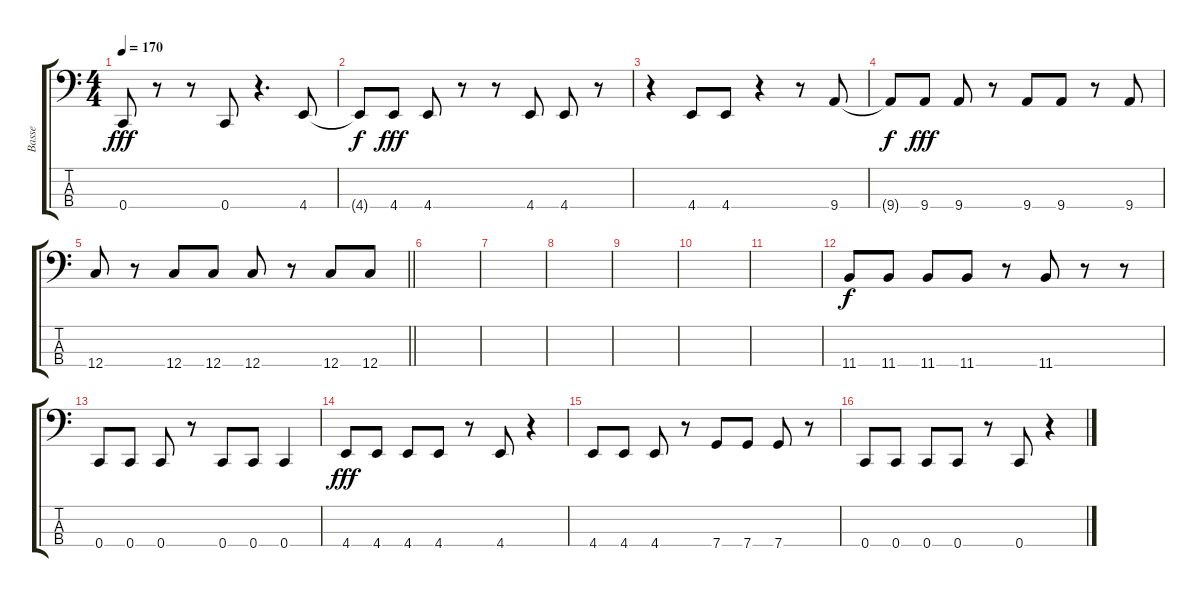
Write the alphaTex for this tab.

\track ("Basse" "Basse") {instrument electricbassfinger}
\staff {score tabs}
\tuning (F2 C2 G1 C1) {hide}
\ts (4 4)
\tempo 170
\clef f4
\ks c
0.4.8{dy fff} r.8 r.8 0.4.8 r.4{d} 4.4.8 |
4.4{t}.8{dy f} 4.4.8{dy fff} 4.4.8 r.8 r.8 4.4.8 4.4.8 r.8 |
r.4 4.4.8 4.4.8 r.4 r.8 9.4.8 |
9.4{t}.8{dy f} 9.4.8{dy fff} 9.4.8 r.8 9.4.8 9.4.8 r.8 9.4.8 |
\barLineRight lightlight
12.4.8 r.8 12.4.8 12.4.8 12.4.8 r.8 12.4.8 12.4.8 |
|
|
|
|
|
|
11.4.8{dy f} 11.4.8 11.4.8 11.4.8 r.8 11.4.8 r.8 r.8 |
0.4.8 0.4.8 0.4.8 r.8 0.4.8 0.4.8 0.4.4 |
4.4.8{dy fff} 4.4.8 4.4.8 4.4.8 r.8 4.4.8 r.4 |
4.4.8 4.4.8 4.4.8 r.8 7.4.8 7.4.8 7.4.8 r.8 |
0.4.8 0.4.8 0.4.8 0.4.8 r.8 0.4.8 r.4
